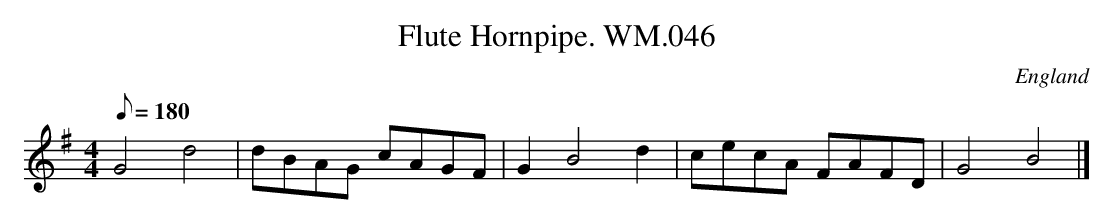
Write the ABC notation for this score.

X:1
T:Flute Hornpipe. WM.046
M:4/4
L:1/8
Q:180
O:England
K:G
G4d4|dBAG cAGF|G2B4d2|cecA FAFD|G4B4|]
